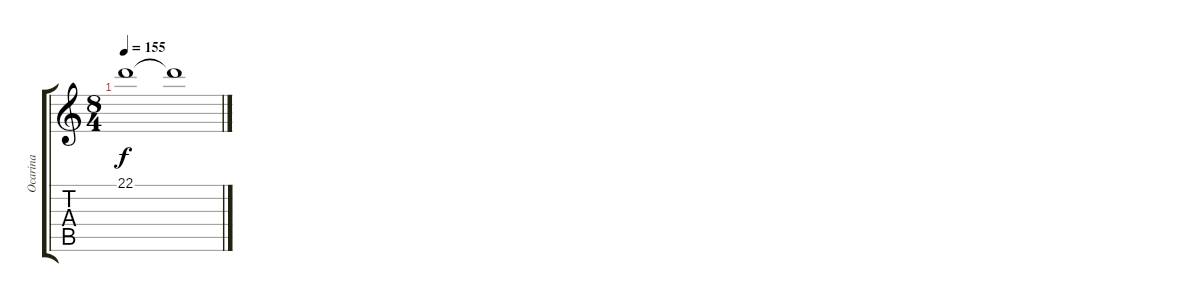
\track ("Ocarina" "Ocarina") {instrument ocarina}
\staff {score tabs}
\tuning (E4 B3 G3 D3 A2 E2) {hide}
\ts (8 4)
\tempo 155
\clef g2
\ks c
22.1{t}.1{dy f} 22.1{t}.1
